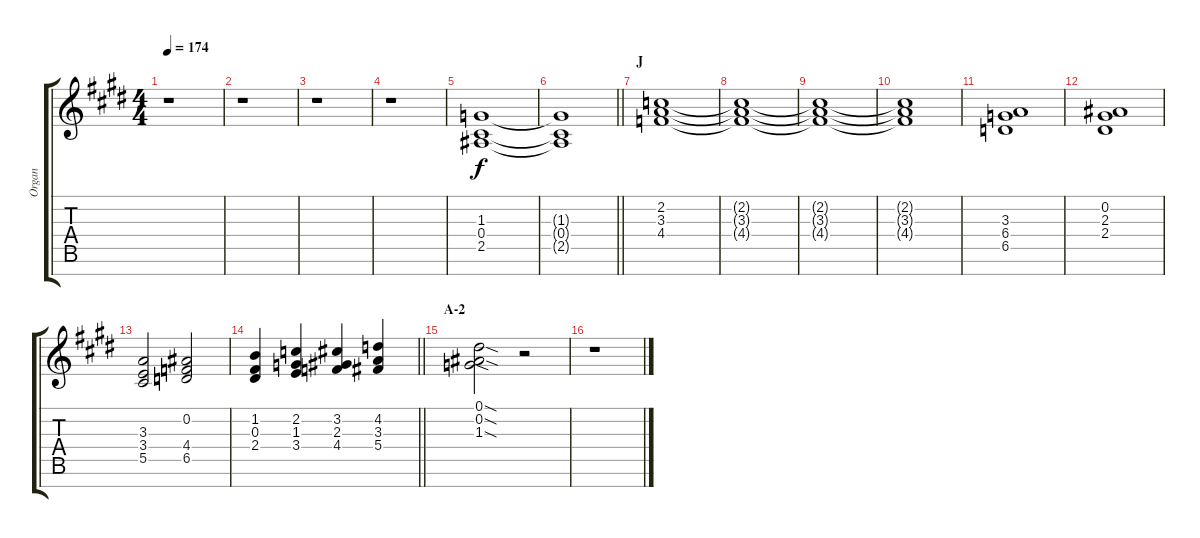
\track ("Organ" "Organ") {instrument rockorgan}
\staff {score tabs}
\tuning (Eb5 Bb4 Gb4 Db4 Ab3 Eb3 Bb2) {hide}
\ts (4 4)
\tempo 174
\clef g2
\ks e
r.1{dy f} |
r.1 |
r.1 |
r.1 |
(1.3 0.4 2.5).1 |
\barLineRight lightlight
(1.3{t} 0.4{t} 2.5{t}).1 |
\section ("" "J")
(2.2 3.3 4.4).1 |
(2.2{t} 3.3{t} 4.4{t}).1 |
(2.2{t} 3.3{t} 4.4{t}).1 |
(2.2{t} 3.3{t} 4.4{t}).1 |
(3.3 6.4 6.5).1 |
(0.2 2.3 2.4).1 |
(3.3 3.4 5.5).2 (0.2 4.4 6.5).2 |
\barLineRight lightlight
(1.2 0.3 2.4).4 (2.2 1.3 3.4).4 (3.2 2.3 4.4).4 (4.2 3.3 5.4).4 |
\section ("" "A-2")
(0.1{sod} 0.2{sod} 1.3{sod}).2 r.2 |
r.1
